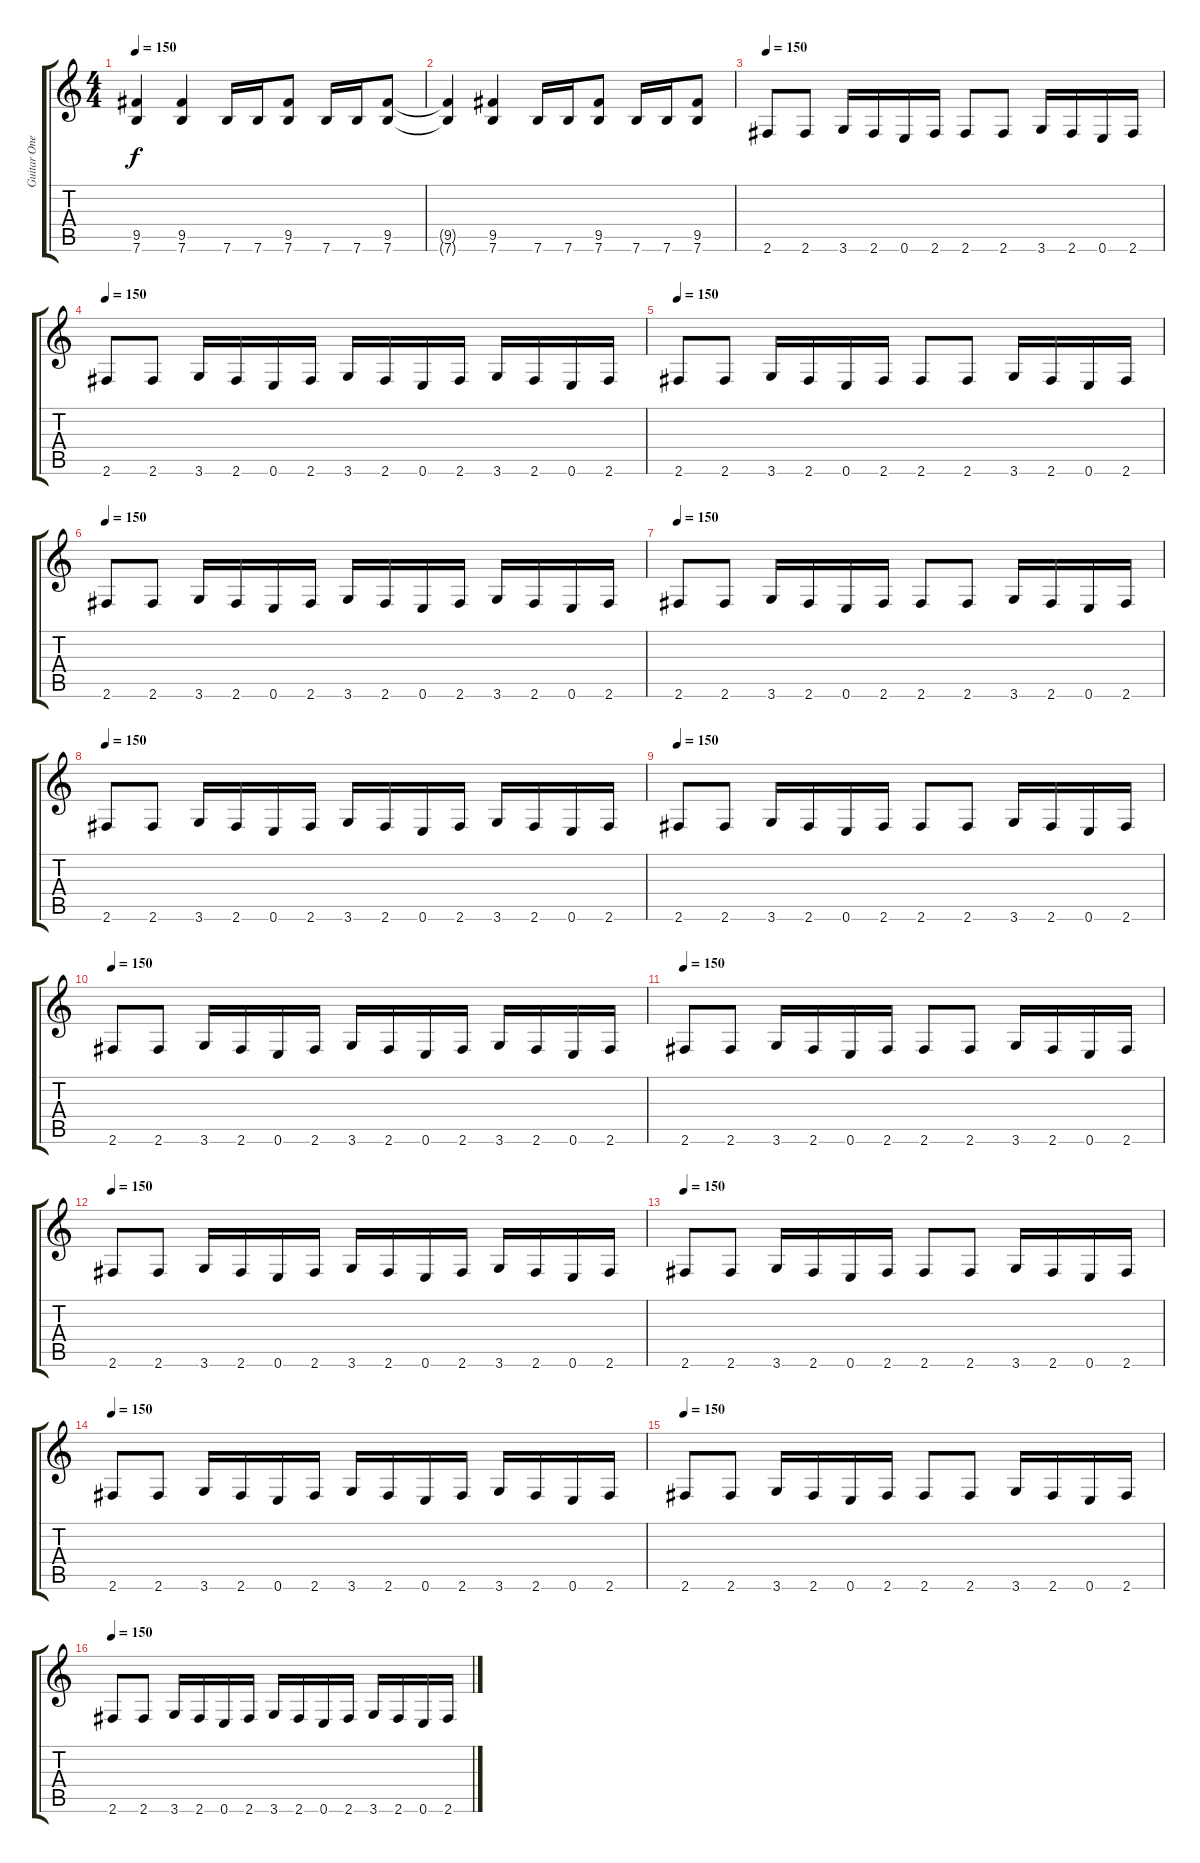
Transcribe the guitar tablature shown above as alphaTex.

\track ("Guitar One" "Guitar One") {instrument distortionguitar}
\staff {score tabs}
\tuning (E4 B3 G3 D3 A2 E2) {hide}
\ts (4 4)
\tempo 150
\clef g2
\ks c
(9.5 7.6).4{dy f} (9.5 7.6).4 7.6.16 7.6.16 (9.5 7.6).8 7.6.16 7.6.16 (9.5 7.6).8 |
(9.5{t} 7.6{t}).4 (9.5 7.6).4 7.6.16 7.6.16 (9.5 7.6).8 7.6.16 7.6.16 (9.5 7.6).8 |
\tempo 150
2.6.8 2.6.8 3.6.16 2.6.16 0.6.16 2.6.16 2.6.8 2.6.8 3.6.16 2.6.16 0.6.16 2.6.16 |
\tempo 150
2.6.8 2.6.8 3.6.16 2.6.16 0.6.16 2.6.16 3.6.16 2.6.16 0.6.16 2.6.16 3.6.16 2.6.16 0.6.16 2.6.16 |
\tempo 150
2.6.8 2.6.8 3.6.16 2.6.16 0.6.16 2.6.16 2.6.8 2.6.8 3.6.16 2.6.16 0.6.16 2.6.16 |
\tempo 150
2.6.8 2.6.8 3.6.16 2.6.16 0.6.16 2.6.16 3.6.16 2.6.16 0.6.16 2.6.16 3.6.16 2.6.16 0.6.16 2.6.16 |
\tempo 150
2.6.8 2.6.8 3.6.16 2.6.16 0.6.16 2.6.16 2.6.8 2.6.8 3.6.16 2.6.16 0.6.16 2.6.16 |
\tempo 150
2.6.8 2.6.8 3.6.16 2.6.16 0.6.16 2.6.16 3.6.16 2.6.16 0.6.16 2.6.16 3.6.16 2.6.16 0.6.16 2.6.16 |
\tempo 150
2.6.8 2.6.8 3.6.16 2.6.16 0.6.16 2.6.16 2.6.8 2.6.8 3.6.16 2.6.16 0.6.16 2.6.16 |
\tempo 150
2.6.8 2.6.8 3.6.16 2.6.16 0.6.16 2.6.16 3.6.16 2.6.16 0.6.16 2.6.16 3.6.16 2.6.16 0.6.16 2.6.16 |
\tempo 150
2.6.8 2.6.8 3.6.16 2.6.16 0.6.16 2.6.16 2.6.8 2.6.8 3.6.16 2.6.16 0.6.16 2.6.16 |
\tempo 150
2.6.8 2.6.8 3.6.16 2.6.16 0.6.16 2.6.16 3.6.16 2.6.16 0.6.16 2.6.16 3.6.16 2.6.16 0.6.16 2.6.16 |
\tempo 150
2.6.8 2.6.8 3.6.16 2.6.16 0.6.16 2.6.16 2.6.8 2.6.8 3.6.16 2.6.16 0.6.16 2.6.16 |
\tempo 150
2.6.8 2.6.8 3.6.16 2.6.16 0.6.16 2.6.16 3.6.16 2.6.16 0.6.16 2.6.16 3.6.16 2.6.16 0.6.16 2.6.16 |
\tempo 150
2.6.8 2.6.8 3.6.16 2.6.16 0.6.16 2.6.16 2.6.8 2.6.8 3.6.16 2.6.16 0.6.16 2.6.16 |
\tempo 150
2.6.8 2.6.8 3.6.16 2.6.16 0.6.16 2.6.16 3.6.16 2.6.16 0.6.16 2.6.16 3.6.16 2.6.16 0.6.16 2.6.16
